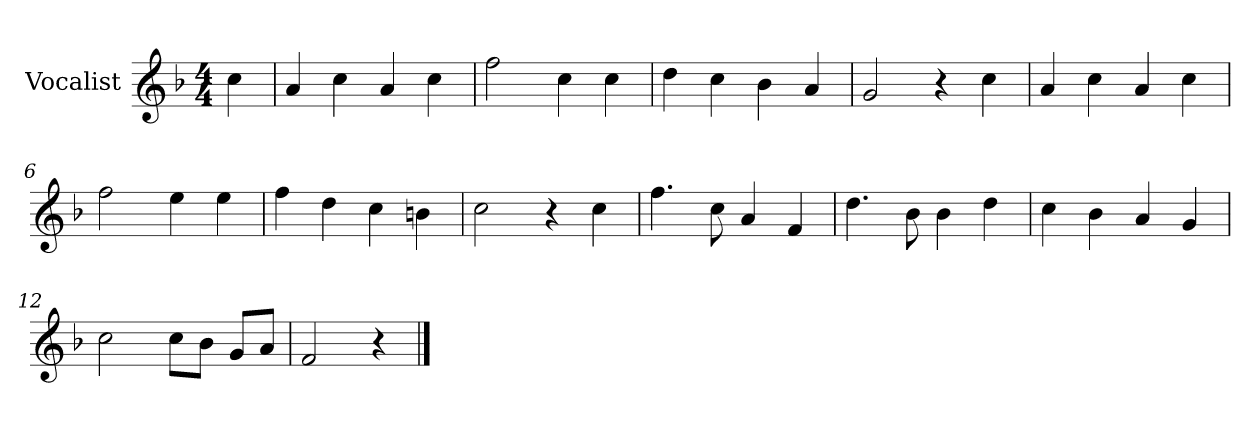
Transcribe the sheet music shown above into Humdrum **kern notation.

**kern
*part1
*staff1
*I"Vocalist
*k[b-]
*F:
*M4/4
=
4cc
=1
4a
4cc
4a
4cc
=2
2ff
4cc
4cc
=3
4dd
4cc
4b-
4a
=4
2g
4r
4cc
=5
4a
4cc
4a
4cc
=6
2ff
4ee
4ee
=7
4ff
4dd
4cc
4bn
=8
2cc
4r
4cc
=9
4.ff
8cc
4a
4f
=10
4.dd
8b-
4b-
4dd
=11
4cc
4b-
4a
4g
=12
2cc
8ccL
8b-J
8gL
8aJ
=13
2f
4r
==
*-
